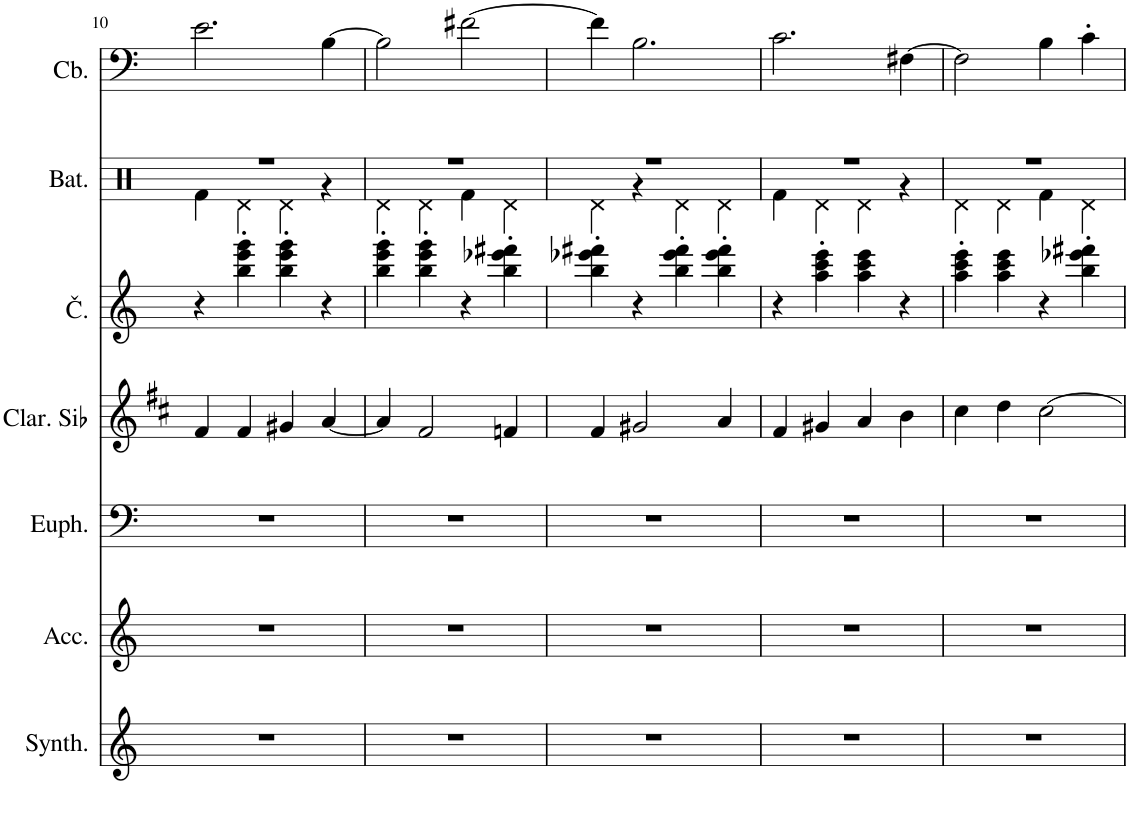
**kern	**kern	**kern	**kern	**kern	**kern	**kern
*part7	*part6	*part5	*part4	*part3	*part2	*part1
*staff7	*staff6	*staff5	*staff4	*staff3	*staff2	*staff1
*I"Synthétiseur Pad, Pad 3 (polysynth)	*I"Accordéon , Accordion	*I"Euphonium, Tuba	*I"Clarinette en Sib	*I"Čelo, Acoustic Guitar (nylon)	*I"Batterie	*I"Contrebasse, Acoustic Bass
*I'Synth.	*I'Acc.	*I'Euph.	*I'Clar. Sib	*	*I'Bat.	*I'Cb.
!!LO:PB:g=z
*clefG2	*clefG2	*clefF4	*clefG2	*clefG2	*clefX	*clefF4
*	*	*	*Trd1c2	*Trd14c24	*	*Trd7c12
*k[]	*k[]	*k[]	*k[f#c#]	*k[]	*k[]	*k[]
*M4/4	*M4/4	*M4/4	*M4/4	*M4/4	*M4/4	*M4/4
=10	=10	=10	=10	=10	=10	=10
*	*	*	*	*	*^	*
1r	1r	1r	4f#/	4r	1r	4Rf\	2.e\
.	.	.	4f#/	4bb\' 4eee\' 4ggg\'	.	4Rd\	.
.	.	.	4g#X/	4bb\' 4eee\' 4ggg\'	.	4Rd\	.
.	.	.	[4a/	4r	.	4r	[4B\
=11	=11	=11	=11	=11	=11	=11	=11
1r	1r	1r	4a/]	4bb\' 4eee\' 4ggg\'	1r	4Rd\	2B\]
.	.	.	2f#/	4bb\' 4eee\' 4ggg\'	.	4Rd\	.
.	.	.	.	4r	.	4Rf\	[2f#X\
.	.	.	4fn/	4bb\' 4eee-X\' 4fff#X\'	.	4Rd\	.
=12	=12	=12	=12	=12	=12	=12	=12
1r	1r	1r	4f#/	4bb\' 4eee-X\' 4fff#X\'	1r	4Rd\	4f#\]
.	.	.	2g#X/	4r	.	4r	2.B\
.	.	.	.	4bb\' 4eee-\' 4fff#\'	.	4Rd\	.
.	.	.	4a/	4bb\' 4eee-\' 4fff#\'	.	4Rd\	.
=13	=13	=13	=13	=13	=13	=13	=13
1r	1r	1r	4f#/	4r	1r	4Rf\	2.c\
.	.	.	4g#X/	4aa\' 4ccc\' 4eee\'	.	4Rd\	.
.	.	.	4a/	4aa\ 4ccc\ 4eee\	.	4Rd\	.
.	.	.	4b\	4r	.	4r	[4F#X\
=14	=14	=14	=14	=14	=14	=14	=14
1r	1r	1r	4cc#\	4aa\' 4ccc\' 4eee\'	1r	4Rd\	2F#\]
.	.	.	4dd\	4aa\ 4ccc\ 4eee\	.	4Rd\	.
.	.	.	[2cc#\	4r	.	4Rf\	4B\
.	.	.	.	4bb\' 4eee-X\' 4fff#X\'	.	4Rd\	4c'\
*	*	*	*	*	*v	*v	*
=	=	=	=	=	=	=
*-	*-	*-	*-	*-	*-	*-
